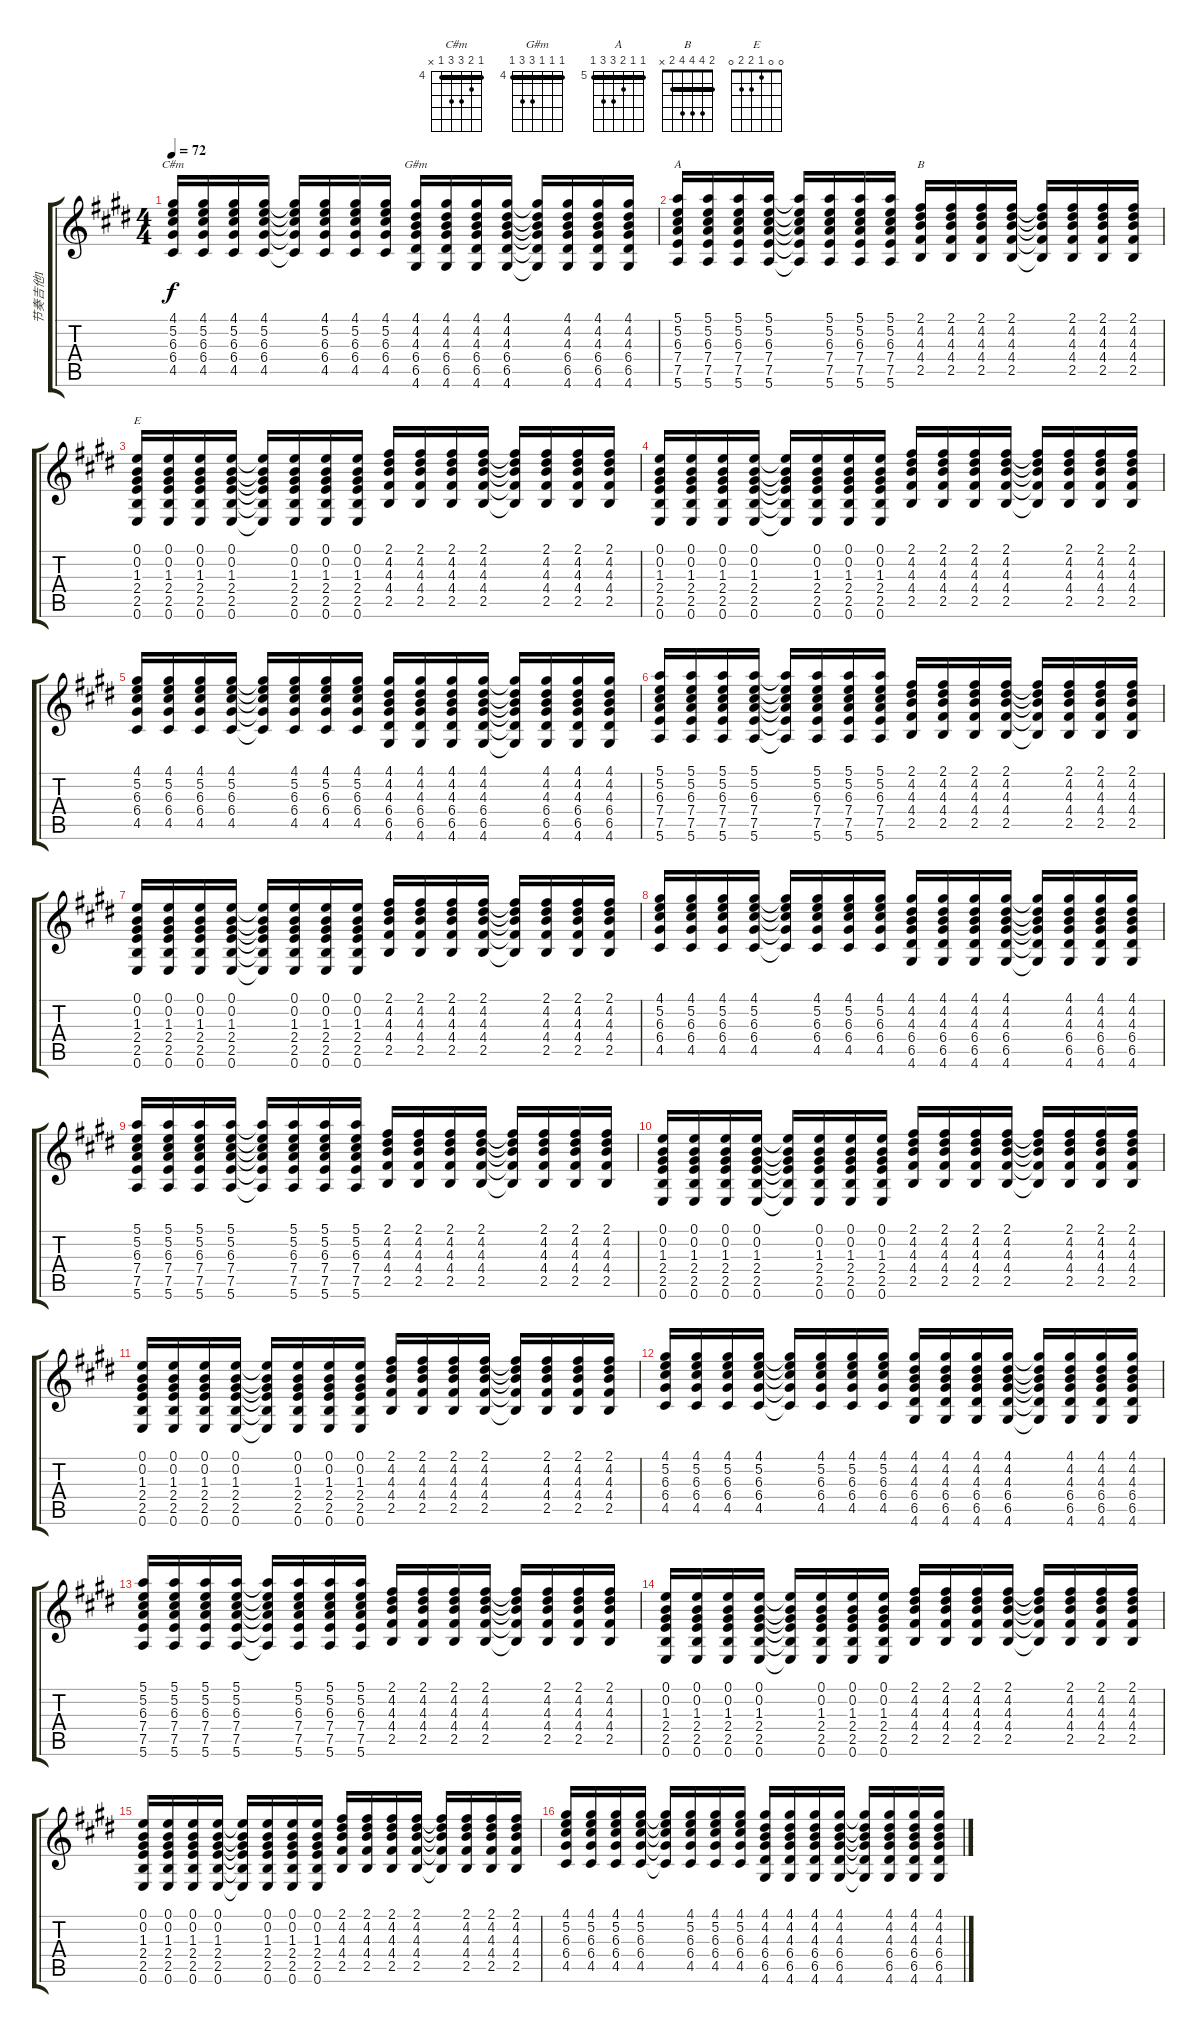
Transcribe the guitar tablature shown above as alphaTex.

\track ("节奏吉他1" "节奏吉他1") {instrument acousticguitarsteel}
\staff {score tabs}
\tuning (E4 B3 G3 D3 A2 E2) {hide}
\chord ("C#m" 4 5 6 6 4 x) {firstfret 4 barre 4}
\chord ("G#m" 4 4 4 6 6 4) {firstfret 4 barre 4}
\chord ("A" 5 5 6 7 7 5) {firstfret 5 barre 5}
\chord ("B" 2 4 4 4 2 x) {barre 2}
\chord ("E" 0 0 1 2 2 0)
\ts (4 4)
\tempo 72
\clef g2
\ks e
(4.1 5.2 6.3 6.4 4.5).16{ch "C#m" dy f} (4.1 5.2 6.3 6.4 4.5).16 (4.1 5.2 6.3 6.4 4.5).16 (4.1 5.2 6.3 6.4 4.5).16 (4.1{t} 5.2{t} 6.3{t} 6.4{t} 4.5{t}).16 (4.1 5.2 6.3 6.4 4.5).16 (4.1 5.2 6.3 6.4 4.5).16 (4.1 5.2 6.3 6.4 4.5).16 (4.1 4.2 4.3 6.4 6.5 4.6).16{ch "G#m"} (4.1 4.2 4.3 6.4 6.5 4.6).16 (4.1 4.2 4.3 6.4 6.5 4.6).16 (4.1 4.2 4.3 6.4 6.5 4.6).16 (4.1{t} 4.2{t} 4.3{t} 6.4{t} 6.5{t} 4.6{t}).16 (4.1 4.2 4.3 6.4 6.5 4.6).16 (4.1 4.2 4.3 6.4 6.5 4.6).16 (4.1 4.2 4.3 6.4 6.5 4.6).16 |
(5.1 5.2 6.3 7.4 7.5 5.6).16{ch "A"} (5.1 5.2 6.3 7.4 7.5 5.6).16 (5.1 5.2 6.3 7.4 7.5 5.6).16 (5.1 5.2 6.3 7.4 7.5 5.6).16 (5.1{t} 5.2{t} 6.3{t} 7.4{t} 7.5{t} 5.6{t}).16 (5.1 5.2 6.3 7.4 7.5 5.6).16 (5.1 5.2 6.3 7.4 7.5 5.6).16 (5.1 5.2 6.3 7.4 7.5 5.6).16 (2.1 4.2 4.3 4.4 2.5).16{ch "B"} (2.1 4.2 4.3 4.4 2.5).16 (2.1 4.2 4.3 4.4 2.5).16 (2.1 4.2 4.3 4.4 2.5).16 (2.1{t} 4.2{t} 4.3{t} 4.4{t} 2.5{t}).16 (2.1 4.2 4.3 4.4 2.5).16 (2.1 4.2 4.3 4.4 2.5).16 (2.1 4.2 4.3 4.4 2.5).16 |
(0.1 0.2 1.3 2.4 2.5 0.6).16{ch "E"} (0.1 0.2 1.3 2.4 2.5 0.6).16 (0.1 0.2 1.3 2.4 2.5 0.6).16 (0.1 0.2 1.3 2.4 2.5 0.6).16 (0.1{t} 0.2{t} 1.3{t} 2.4{t} 2.5{t} 0.6{t}).16 (0.1 0.2 1.3 2.4 2.5 0.6).16 (0.1 0.2 1.3 2.4 2.5 0.6).16 (0.1 0.2 1.3 2.4 2.5 0.6).16 (2.1 4.2 4.3 4.4 2.5).16 (2.1 4.2 4.3 4.4 2.5).16 (2.1 4.2 4.3 4.4 2.5).16 (2.1 4.2 4.3 4.4 2.5).16 (2.1{t} 4.2{t} 4.3{t} 4.4{t} 2.5{t}).16 (2.1 4.2 4.3 4.4 2.5).16 (2.1 4.2 4.3 4.4 2.5).16 (2.1 4.2 4.3 4.4 2.5).16 |
(0.1 0.2 1.3 2.4 2.5 0.6).16 (0.1 0.2 1.3 2.4 2.5 0.6).16 (0.1 0.2 1.3 2.4 2.5 0.6).16 (0.1 0.2 1.3 2.4 2.5 0.6).16 (0.1{t} 0.2{t} 1.3{t} 2.4{t} 2.5{t} 0.6{t}).16 (0.1 0.2 1.3 2.4 2.5 0.6).16 (0.1 0.2 1.3 2.4 2.5 0.6).16 (0.1 0.2 1.3 2.4 2.5 0.6).16 (2.1 4.2 4.3 4.4 2.5).16 (2.1 4.2 4.3 4.4 2.5).16 (2.1 4.2 4.3 4.4 2.5).16 (2.1 4.2 4.3 4.4 2.5).16 (2.1{t} 4.2{t} 4.3{t} 4.4{t} 2.5{t}).16 (2.1 4.2 4.3 4.4 2.5).16 (2.1 4.2 4.3 4.4 2.5).16 (2.1 4.2 4.3 4.4 2.5).16 |
(4.1 5.2 6.3 6.4 4.5).16 (4.1 5.2 6.3 6.4 4.5).16 (4.1 5.2 6.3 6.4 4.5).16 (4.1 5.2 6.3 6.4 4.5).16 (4.1{t} 5.2{t} 6.3{t} 6.4{t} 4.5{t}).16 (4.1 5.2 6.3 6.4 4.5).16 (4.1 5.2 6.3 6.4 4.5).16 (4.1 5.2 6.3 6.4 4.5).16 (4.1 4.2 4.3 6.4 6.5 4.6).16 (4.1 4.2 4.3 6.4 6.5 4.6).16 (4.1 4.2 4.3 6.4 6.5 4.6).16 (4.1 4.2 4.3 6.4 6.5 4.6).16 (4.1{t} 4.2{t} 4.3{t} 6.4{t} 6.5{t} 4.6{t}).16 (4.1 4.2 4.3 6.4 6.5 4.6).16 (4.1 4.2 4.3 6.4 6.5 4.6).16 (4.1 4.2 4.3 6.4 6.5 4.6).16 |
(5.1 5.2 6.3 7.4 7.5 5.6).16 (5.1 5.2 6.3 7.4 7.5 5.6).16 (5.1 5.2 6.3 7.4 7.5 5.6).16 (5.1 5.2 6.3 7.4 7.5 5.6).16 (5.1{t} 5.2{t} 6.3{t} 7.4{t} 7.5{t} 5.6{t}).16 (5.1 5.2 6.3 7.4 7.5 5.6).16 (5.1 5.2 6.3 7.4 7.5 5.6).16 (5.1 5.2 6.3 7.4 7.5 5.6).16 (2.1 4.2 4.3 4.4 2.5).16 (2.1 4.2 4.3 4.4 2.5).16 (2.1 4.2 4.3 4.4 2.5).16 (2.1 4.2 4.3 4.4 2.5).16 (2.1{t} 4.2{t} 4.3{t} 4.4{t} 2.5{t}).16 (2.1 4.2 4.3 4.4 2.5).16 (2.1 4.2 4.3 4.4 2.5).16 (2.1 4.2 4.3 4.4 2.5).16 |
(0.1 0.2 1.3 2.4 2.5 0.6).16{volume 13} (0.1 0.2 1.3 2.4 2.5 0.6).16 (0.1 0.2 1.3 2.4 2.5 0.6).16 (0.1 0.2 1.3 2.4 2.5 0.6).16 (0.1{t} 0.2{t} 1.3{t} 2.4{t} 2.5{t} 0.6{t}).16 (0.1 0.2 1.3 2.4 2.5 0.6).16 (0.1 0.2 1.3 2.4 2.5 0.6).16 (0.1 0.2 1.3 2.4 2.5 0.6).16 (2.1 4.2 4.3 4.4 2.5).16 (2.1 4.2 4.3 4.4 2.5).16 (2.1 4.2 4.3 4.4 2.5).16 (2.1 4.2 4.3 4.4 2.5).16 (2.1{t} 4.2{t} 4.3{t} 4.4{t} 2.5{t}).16 (2.1 4.2 4.3 4.4 2.5).16 (2.1 4.2 4.3 4.4 2.5).16 (2.1 4.2 4.3 4.4 2.5).16 |
(4.1 5.2 6.3 6.4 4.5).16 (4.1 5.2 6.3 6.4 4.5).16 (4.1 5.2 6.3 6.4 4.5).16 (4.1 5.2 6.3 6.4 4.5).16 (4.1{t} 5.2{t} 6.3{t} 6.4{t} 4.5{t}).16 (4.1 5.2 6.3 6.4 4.5).16 (4.1 5.2 6.3 6.4 4.5).16 (4.1 5.2 6.3 6.4 4.5).16 (4.1 4.2 4.3 6.4 6.5 4.6).16 (4.1 4.2 4.3 6.4 6.5 4.6).16 (4.1 4.2 4.3 6.4 6.5 4.6).16 (4.1 4.2 4.3 6.4 6.5 4.6).16 (4.1{t} 4.2{t} 4.3{t} 6.4{t} 6.5{t} 4.6{t}).16 (4.1 4.2 4.3 6.4 6.5 4.6).16 (4.1 4.2 4.3 6.4 6.5 4.6).16 (4.1 4.2 4.3 6.4 6.5 4.6).16 |
(5.1 5.2 6.3 7.4 7.5 5.6).16 (5.1 5.2 6.3 7.4 7.5 5.6).16 (5.1 5.2 6.3 7.4 7.5 5.6).16 (5.1 5.2 6.3 7.4 7.5 5.6).16 (5.1{t} 5.2{t} 6.3{t} 7.4{t} 7.5{t} 5.6{t}).16 (5.1 5.2 6.3 7.4 7.5 5.6).16 (5.1 5.2 6.3 7.4 7.5 5.6).16 (5.1 5.2 6.3 7.4 7.5 5.6).16 (2.1 4.2 4.3 4.4 2.5).16 (2.1 4.2 4.3 4.4 2.5).16 (2.1 4.2 4.3 4.4 2.5).16 (2.1 4.2 4.3 4.4 2.5).16 (2.1{t} 4.2{t} 4.3{t} 4.4{t} 2.5{t}).16 (2.1 4.2 4.3 4.4 2.5).16 (2.1 4.2 4.3 4.4 2.5).16 (2.1 4.2 4.3 4.4 2.5).16 |
(0.1 0.2 1.3 2.4 2.5 0.6).16 (0.1 0.2 1.3 2.4 2.5 0.6).16 (0.1 0.2 1.3 2.4 2.5 0.6).16 (0.1 0.2 1.3 2.4 2.5 0.6).16 (0.1{t} 0.2{t} 1.3{t} 2.4{t} 2.5{t} 0.6{t}).16 (0.1 0.2 1.3 2.4 2.5 0.6).16 (0.1 0.2 1.3 2.4 2.5 0.6).16 (0.1 0.2 1.3 2.4 2.5 0.6).16 (2.1 4.2 4.3 4.4 2.5).16 (2.1 4.2 4.3 4.4 2.5).16 (2.1 4.2 4.3 4.4 2.5).16 (2.1 4.2 4.3 4.4 2.5).16 (2.1{t} 4.2{t} 4.3{t} 4.4{t} 2.5{t}).16 (2.1 4.2 4.3 4.4 2.5).16 (2.1 4.2 4.3 4.4 2.5).16 (2.1 4.2 4.3 4.4 2.5).16 |
(0.1 0.2 1.3 2.4 2.5 0.6).16{volume 10} (0.1 0.2 1.3 2.4 2.5 0.6).16 (0.1 0.2 1.3 2.4 2.5 0.6).16 (0.1 0.2 1.3 2.4 2.5 0.6).16 (0.1{t} 0.2{t} 1.3{t} 2.4{t} 2.5{t} 0.6{t}).16 (0.1 0.2 1.3 2.4 2.5 0.6).16 (0.1 0.2 1.3 2.4 2.5 0.6).16 (0.1 0.2 1.3 2.4 2.5 0.6).16 (2.1 4.2 4.3 4.4 2.5).16 (2.1 4.2 4.3 4.4 2.5).16 (2.1 4.2 4.3 4.4 2.5).16 (2.1 4.2 4.3 4.4 2.5).16 (2.1{t} 4.2{t} 4.3{t} 4.4{t} 2.5{t}).16 (2.1 4.2 4.3 4.4 2.5).16 (2.1 4.2 4.3 4.4 2.5).16 (2.1 4.2 4.3 4.4 2.5).16 |
(4.1 5.2 6.3 6.4 4.5).16 (4.1 5.2 6.3 6.4 4.5).16 (4.1 5.2 6.3 6.4 4.5).16 (4.1 5.2 6.3 6.4 4.5).16 (4.1{t} 5.2{t} 6.3{t} 6.4{t} 4.5{t}).16 (4.1 5.2 6.3 6.4 4.5).16 (4.1 5.2 6.3 6.4 4.5).16 (4.1 5.2 6.3 6.4 4.5).16 (4.1 4.2 4.3 6.4 6.5 4.6).16 (4.1 4.2 4.3 6.4 6.5 4.6).16 (4.1 4.2 4.3 6.4 6.5 4.6).16 (4.1 4.2 4.3 6.4 6.5 4.6).16 (4.1{t} 4.2{t} 4.3{t} 6.4{t} 6.5{t} 4.6{t}).16 (4.1 4.2 4.3 6.4 6.5 4.6).16 (4.1 4.2 4.3 6.4 6.5 4.6).16 (4.1 4.2 4.3 6.4 6.5 4.6).16 |
(5.1 5.2 6.3 7.4 7.5 5.6).16 (5.1 5.2 6.3 7.4 7.5 5.6).16 (5.1 5.2 6.3 7.4 7.5 5.6).16 (5.1 5.2 6.3 7.4 7.5 5.6).16 (5.1{t} 5.2{t} 6.3{t} 7.4{t} 7.5{t} 5.6{t}).16 (5.1 5.2 6.3 7.4 7.5 5.6).16 (5.1 5.2 6.3 7.4 7.5 5.6).16 (5.1 5.2 6.3 7.4 7.5 5.6).16 (2.1 4.2 4.3 4.4 2.5).16 (2.1 4.2 4.3 4.4 2.5).16 (2.1 4.2 4.3 4.4 2.5).16 (2.1 4.2 4.3 4.4 2.5).16 (2.1{t} 4.2{t} 4.3{t} 4.4{t} 2.5{t}).16 (2.1 4.2 4.3 4.4 2.5).16 (2.1 4.2 4.3 4.4 2.5).16 (2.1 4.2 4.3 4.4 2.5).16 |
(0.1 0.2 1.3 2.4 2.5 0.6).16 (0.1 0.2 1.3 2.4 2.5 0.6).16 (0.1 0.2 1.3 2.4 2.5 0.6).16 (0.1 0.2 1.3 2.4 2.5 0.6).16 (0.1{t} 0.2{t} 1.3{t} 2.4{t} 2.5{t} 0.6{t}).16 (0.1 0.2 1.3 2.4 2.5 0.6).16 (0.1 0.2 1.3 2.4 2.5 0.6).16 (0.1 0.2 1.3 2.4 2.5 0.6).16 (2.1 4.2 4.3 4.4 2.5).16 (2.1 4.2 4.3 4.4 2.5).16 (2.1 4.2 4.3 4.4 2.5).16 (2.1 4.2 4.3 4.4 2.5).16 (2.1{t} 4.2{t} 4.3{t} 4.4{t} 2.5{t}).16 (2.1 4.2 4.3 4.4 2.5).16 (2.1 4.2 4.3 4.4 2.5).16 (2.1 4.2 4.3 4.4 2.5).16 |
(0.1 0.2 1.3 2.4 2.5 0.6).16 (0.1 0.2 1.3 2.4 2.5 0.6).16 (0.1 0.2 1.3 2.4 2.5 0.6).16 (0.1 0.2 1.3 2.4 2.5 0.6).16 (0.1{t} 0.2{t} 1.3{t} 2.4{t} 2.5{t} 0.6{t}).16 (0.1 0.2 1.3 2.4 2.5 0.6).16 (0.1 0.2 1.3 2.4 2.5 0.6).16 (0.1 0.2 1.3 2.4 2.5 0.6).16 (2.1 4.2 4.3 4.4 2.5).16 (2.1 4.2 4.3 4.4 2.5).16 (2.1 4.2 4.3 4.4 2.5).16 (2.1 4.2 4.3 4.4 2.5).16 (2.1{t} 4.2{t} 4.3{t} 4.4{t} 2.5{t}).16 (2.1 4.2 4.3 4.4 2.5).16 (2.1 4.2 4.3 4.4 2.5).16 (2.1 4.2 4.3 4.4 2.5).16 |
(4.1 5.2 6.3 6.4 4.5).16 (4.1 5.2 6.3 6.4 4.5).16 (4.1 5.2 6.3 6.4 4.5).16 (4.1 5.2 6.3 6.4 4.5).16 (4.1{t} 5.2{t} 6.3{t} 6.4{t} 4.5{t}).16 (4.1 5.2 6.3 6.4 4.5).16 (4.1 5.2 6.3 6.4 4.5).16 (4.1 5.2 6.3 6.4 4.5).16 (4.1 4.2 4.3 6.4 6.5 4.6).16 (4.1 4.2 4.3 6.4 6.5 4.6).16 (4.1 4.2 4.3 6.4 6.5 4.6).16 (4.1 4.2 4.3 6.4 6.5 4.6).16 (4.1{t} 4.2{t} 4.3{t} 6.4{t} 6.5{t} 4.6{t}).16 (4.1 4.2 4.3 6.4 6.5 4.6).16 (4.1 4.2 4.3 6.4 6.5 4.6).16 (4.1 4.2 4.3 6.4 6.5 4.6).16
